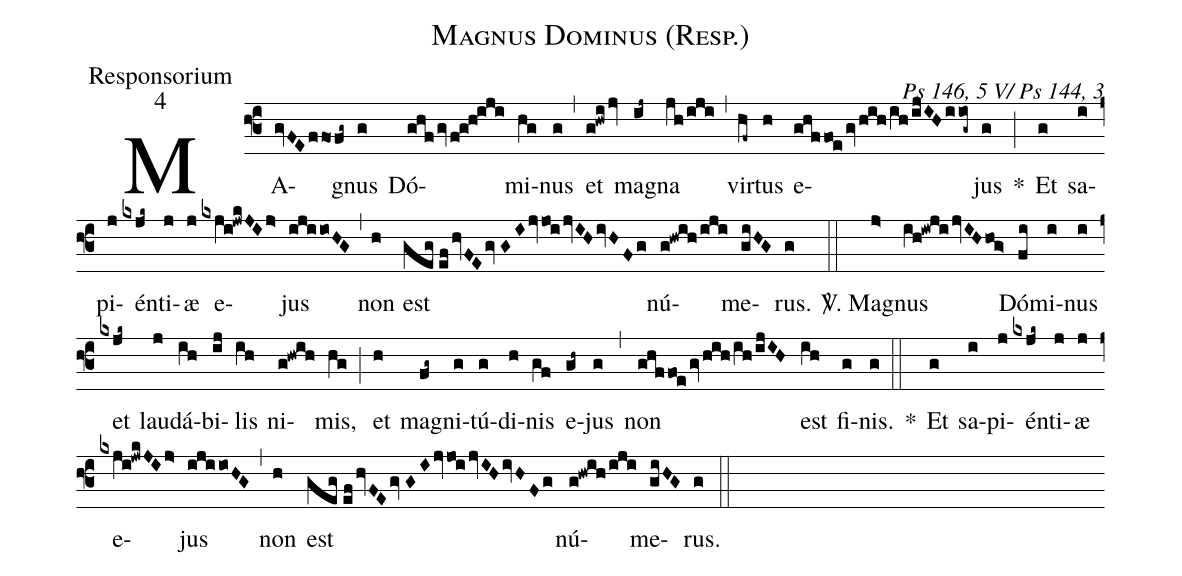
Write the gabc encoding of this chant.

name:Magnus Dominus (Resp.);
office-part:Responsorium;
mode:4;
commentary:Ps 146, 5 V/ Ps 144, 3;
%%
(f3)MA(gvFEffo/fg~)gnus(g) Dó(ghf/gv/f!g!h!iji)mi(hg)nus(g) (,) et(g!hwi/jv) ma(ij~)gna(jh/iji) (,) vir(hf~)tus(h) e(ghffoe/gvhih/ih/ijIHiiog~)jus(g) *(;) Et(g) sa(i)pi(j)én(kxjk~)ti(j)æ(j) e(kxji!jwkJIj>)jus(ijiioHG) (,) non(h) est(geg//efhvFEgv//GIjvjoi/jvIHivHFg) nú(g!hwih/iji)me(giHG)rus.(g) (::)

<sp>V/</sp>. Ma(j>)gnus(ih!iwji/jvIHhog>) Dó(fi)mi(i)nus(i) et(kxjk~) lau(j)dá(ih)bi(ij)lis(ih) ni(g!hwih)mis,(hg) (;) et(h) ma(fg~)gni(g)tú(g)di(h)nis(gf) e(gh~)jus(g) (,) non(ghffoe/gv/hih/ih/ijIH) est(ih) fi(g)nis.(g) (::)
*() Et(g) sa(i)pi(j)én(kxjk~)ti(j)æ(j) e(kxji!jwkJIj>)jus(ijiioHG) (,) non(h) est(geg//efhvFEgv//GIjvjoi/jvIHivHFg) nú(g!hwih/iji)me(giHG)rus.(g) (::)
